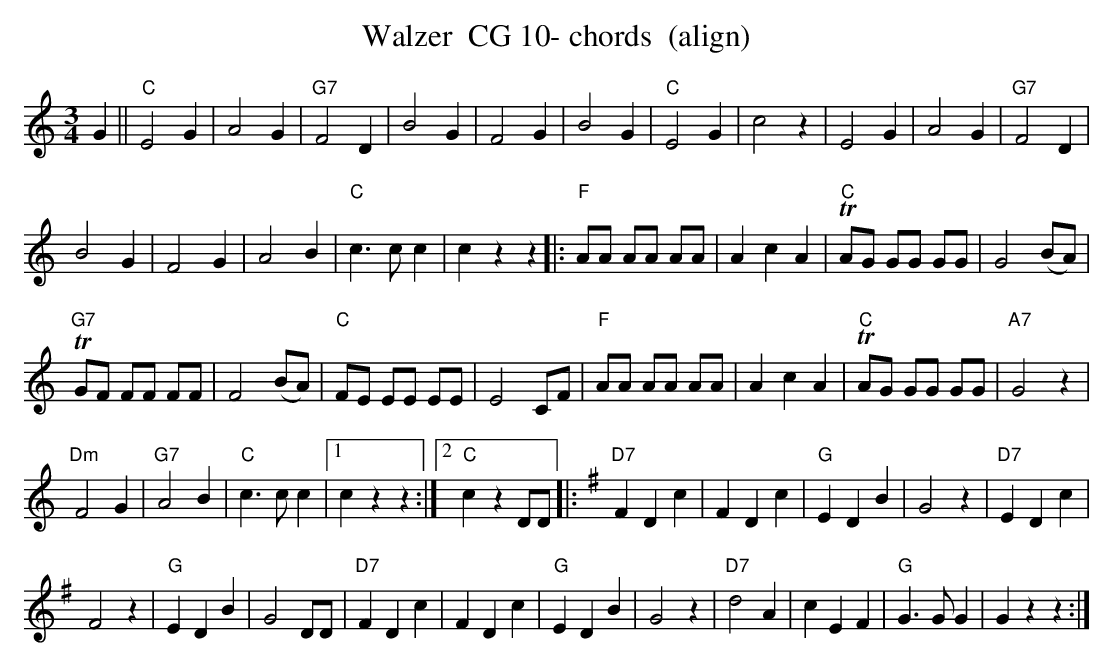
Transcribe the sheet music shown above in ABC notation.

X:1
T:Walzer  CG 10- chords  (align)
M:3/4
L:1/4
K:Cmaj%%MIDI gchordon
G || "C"E2G | A2G | "G7"F2D | B2G | F2G | B2G | "C"E2G | \
c2z | E2G | A2G | "G7"F2D |
B2G | F2G | A2B | "C"c>cc | \
czz |: "F"A/2A/2 A/2A/2 A/2A/2 | AcA | "C"TA/2G/2 G/2G/2 G/2G/2 | G2 (B/2A/2) |
"G7"TG/2F/2 F/2F/2 F/2F/2 | \
F2 (B/2A/2) | "C"F/2E/2 E/2E/2 E/2E/2 | E2C/2F/2 | "F"A/2A/2 A/2A/2 A/2A/2 | AcA | "C"TA/2G/2 G/2G/2 G/2G/2 | \
"A7"G2z |
"Dm"F2G | "G7"A2B | "C"c>cc |1 czz :|2 "C"czD/2D/2 |: [K:Gmaj] "D7"FDc | FDc | \
"G"EDB | G2z | "D7"EDc |
F2z | "G"EDB | G2 D/2D/2 | "D7"FDc | FDc | \
"G"EDB | G2z | "D7"d2A | cEF | "G"G>GG | Gzz :|
